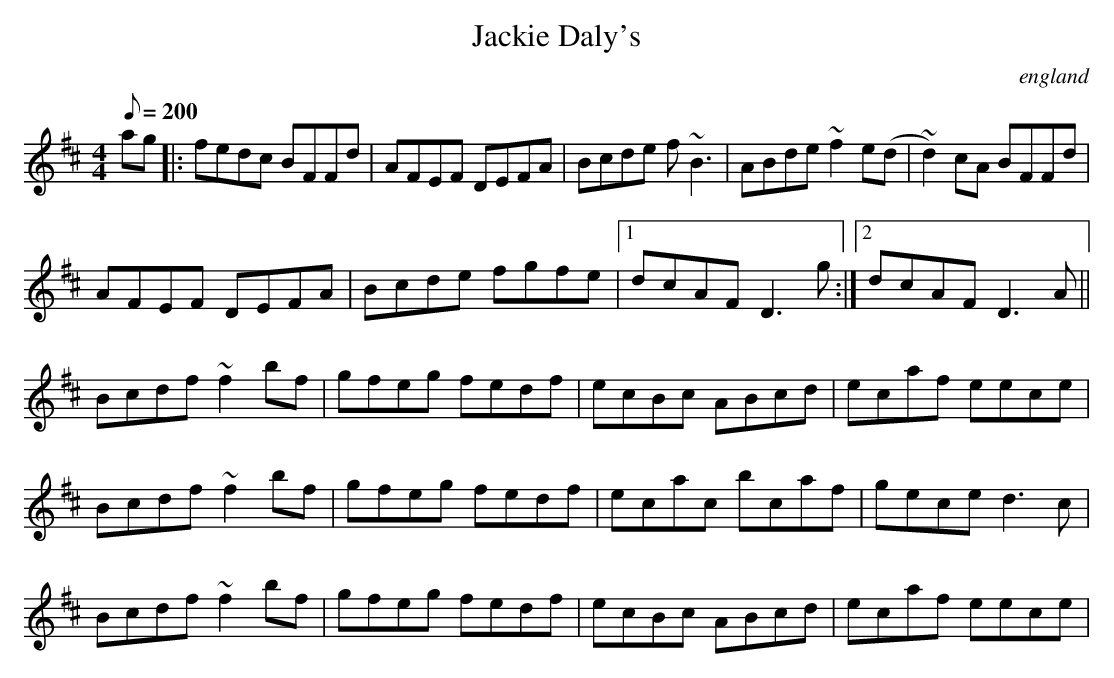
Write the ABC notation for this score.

X:1
T:Jackie Daly's
O:england
M:4/4
L:1/8
Q:200
K:BMin
ag|:fedc BFFd|AFEF DEFA|Bcde f~B3|ABde ~f2e(d|~d2)cA BFFd|
AFEF DEFA|Bcde fgfe|1dcAF D3g:|2dcAF D3A||
Bcdf ~f2bf|gfeg fedf|ecBc ABcd|ecaf eece|
Bcdf ~f2bf|gfeg fedf|ecac bcaf|gece d3c|
Bcdf ~f2bf|gfeg fedf|ecBc ABcd|ecaf eece|
